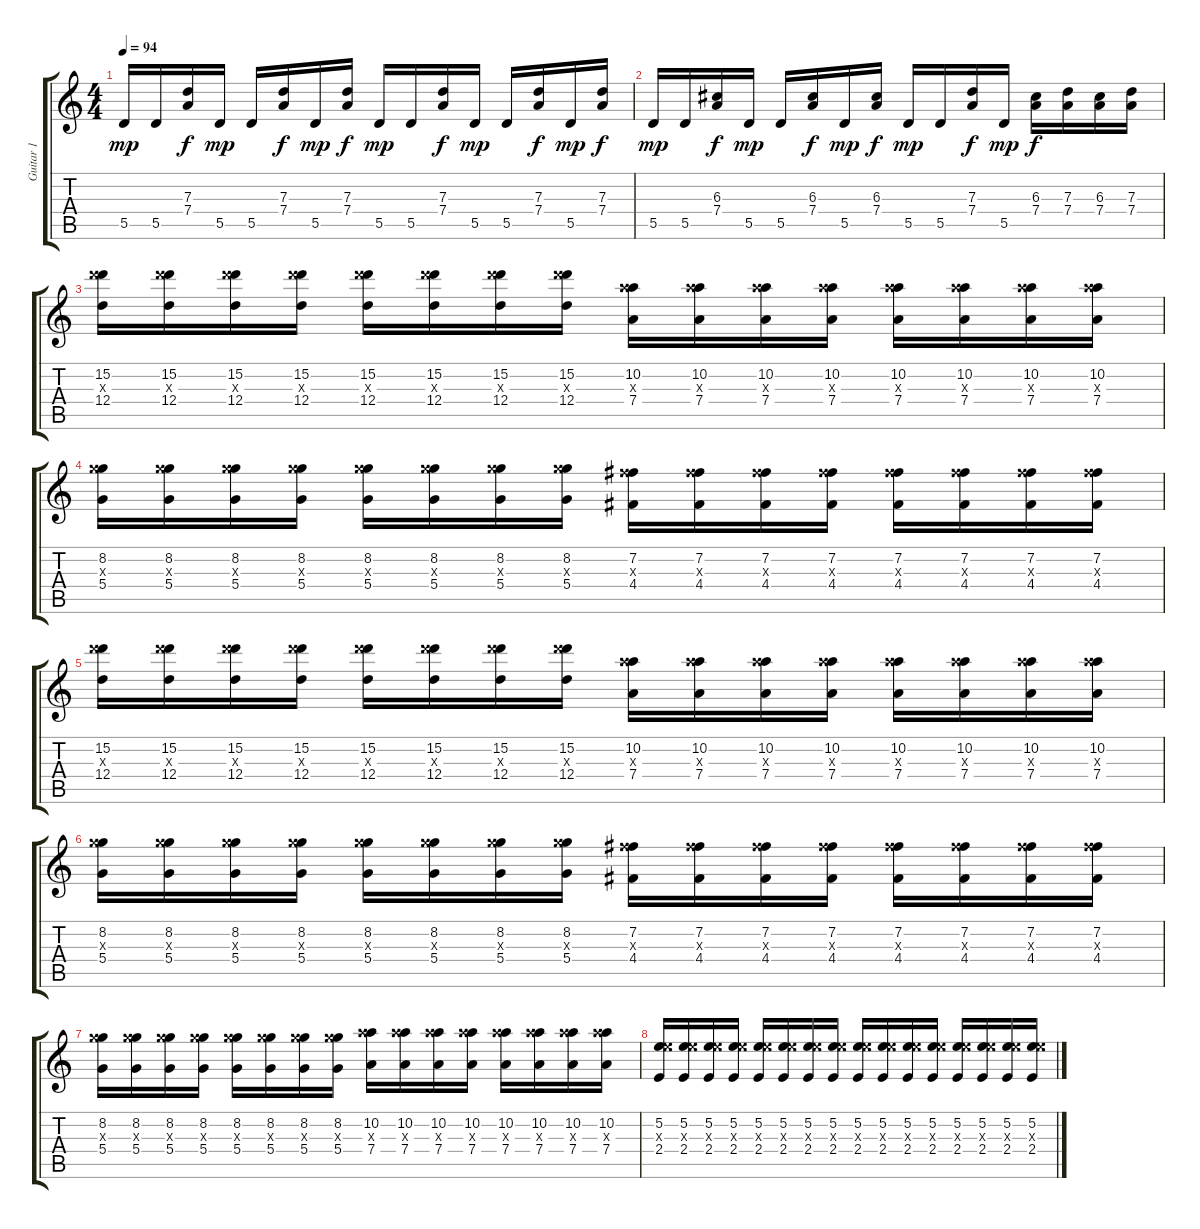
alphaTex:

\track ("Guitar 1" "Guitar 1") {instrument distortionguitar}
\staff {score tabs}
\tuning (E4 B3 G3 D3 A2 E2) {hide}
\ts (4 4)
\tempo 94
\clef g2
\ks c
5.5.16{dy mp} 5.5.16 (7.3 7.4).16{dy f} 5.5.16{dy mp} 5.5.16 (7.3 7.4).16{dy f} 5.5.16{dy mp} (7.3 7.4).16{dy f} 5.5.16{dy mp} 5.5.16 (7.3 7.4).16{dy f} 5.5.16{dy mp} 5.5.16 (7.3 7.4).16{dy f} 5.5.16{dy mp} (7.3 7.4).16{dy f} |
5.5.16{dy mp} 5.5.16 (6.3 7.4).16{dy f} 5.5.16{dy mp} 5.5.16 (6.3 7.4).16{dy f} 5.5.16{dy mp} (6.3 7.4).16{dy f} 5.5.16{dy mp} 5.5.16 (7.3 7.4).16{dy f} 5.5.16{dy mp} (6.3 7.4).16{dy f} (7.3 7.4).16 (6.3 7.4).16 (7.3 7.4).16 |
(15.2 19.3{x} 12.4).16{volume 15 balance 8} (15.2 19.3{x} 12.4).16 (15.2 19.3{x} 12.4).16 (15.2 19.3{x} 12.4).16 (15.2 19.3{x} 12.4).16 (15.2 19.3{x} 12.4).16 (15.2 19.3{x} 12.4).16 (15.2 19.3{x} 12.4).16 (10.2 14.3{x} 7.4).16 (10.2 14.3{x} 7.4).16 (10.2 14.3{x} 7.4).16 (10.2 14.3{x} 7.4).16 (10.2 14.3{x} 7.4).16 (10.2 14.3{x} 7.4).16 (10.2 14.3{x} 7.4).16 (10.2 14.3{x} 7.4).16 |
(8.2 12.3{x} 5.4).16 (8.2 12.3{x} 5.4).16 (8.2 12.3{x} 5.4).16 (8.2 12.3{x} 5.4).16 (8.2 12.3{x} 5.4).16 (8.2 12.3{x} 5.4).16 (8.2 12.3{x} 5.4).16 (8.2 12.3{x} 5.4).16 (7.2 11.3{x} 4.4).16 (7.2 11.3{x} 4.4).16 (7.2 11.3{x} 4.4).16 (7.2 11.3{x} 4.4).16 (7.2 11.3{x} 4.4).16 (7.2 11.3{x} 4.4).16 (7.2 11.3{x} 4.4).16 (7.2 11.3{x} 4.4).16 |
(15.2 19.3{x} 12.4).16 (15.2 19.3{x} 12.4).16 (15.2 19.3{x} 12.4).16 (15.2 19.3{x} 12.4).16 (15.2 19.3{x} 12.4).16 (15.2 19.3{x} 12.4).16 (15.2 19.3{x} 12.4).16 (15.2 19.3{x} 12.4).16 (10.2 14.3{x} 7.4).16 (10.2 14.3{x} 7.4).16 (10.2 14.3{x} 7.4).16 (10.2 14.3{x} 7.4).16 (10.2 14.3{x} 7.4).16 (10.2 14.3{x} 7.4).16 (10.2 14.3{x} 7.4).16 (10.2 14.3{x} 7.4).16 |
(8.2 12.3{x} 5.4).16 (8.2 12.3{x} 5.4).16 (8.2 12.3{x} 5.4).16 (8.2 12.3{x} 5.4).16 (8.2 12.3{x} 5.4).16 (8.2 12.3{x} 5.4).16 (8.2 12.3{x} 5.4).16 (8.2 12.3{x} 5.4).16 (7.2 11.3{x} 4.4).16 (7.2 11.3{x} 4.4).16 (7.2 11.3{x} 4.4).16 (7.2 11.3{x} 4.4).16 (7.2 11.3{x} 4.4).16 (7.2 11.3{x} 4.4).16 (7.2 11.3{x} 4.4).16 (7.2 11.3{x} 4.4).16 |
(8.2 12.3{x} 5.4).16 (8.2 12.3{x} 5.4).16 (8.2 12.3{x} 5.4).16 (8.2 12.3{x} 5.4).16 (8.2 12.3{x} 5.4).16 (8.2 12.3{x} 5.4).16 (8.2 12.3{x} 5.4).16 (8.2 12.3{x} 5.4).16 (10.2 14.3{x} 7.4).16 (10.2 14.3{x} 7.4).16 (10.2 14.3{x} 7.4).16 (10.2 14.3{x} 7.4).16 (10.2 14.3{x} 7.4).16 (10.2 14.3{x} 7.4).16 (10.2 14.3{x} 7.4).16 (10.2 14.3{x} 7.4).16 |
(5.2 9.3{x} 2.4).16 (5.2 9.3{x} 2.4).16 (5.2 9.3{x} 2.4).16 (5.2 9.3{x} 2.4).16 (5.2 9.3{x} 2.4).16 (5.2 9.3{x} 2.4).16 (5.2 9.3{x} 2.4).16 (5.2 9.3{x} 2.4).16 (5.2 9.3{x} 2.4).16 (5.2 9.3{x} 2.4).16 (5.2 9.3{x} 2.4).16 (5.2 9.3{x} 2.4).16 (5.2 9.3{x} 2.4).16 (5.2 9.3{x} 2.4).16 (5.2 9.3{x} 2.4).16 (5.2 9.3{x} 2.4).16
